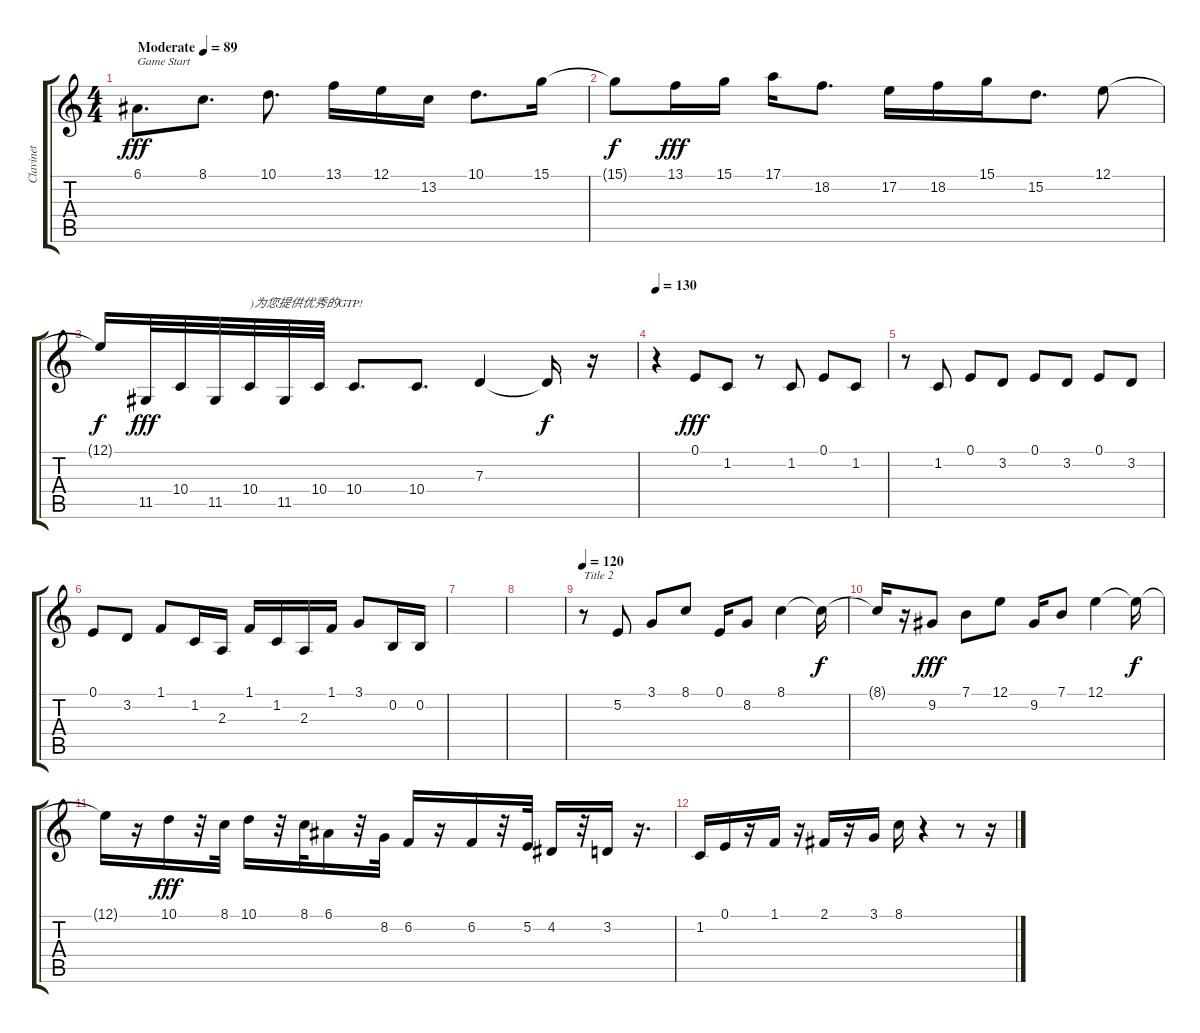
\track ("Clavinet" "Clavinet") {instrument clavinet}
\staff {score tabs}
\tuning (E4 B3 G3 D3 A2 E2) {hide}
\ts (4 4)
\tempo (89 "Moderate")
\clef g2
\ks c
6.1.8{d txt "Game Start" dy fff instrument clavinet} 8.1.8{d} 10.1.8{d} 13.1.16 12.1.16 13.2.16 10.1.8{d} 15.1.16 |
15.1{t}.8{dy f} 13.1.16{dy fff} 15.1.16 17.1.16 18.2.8{d} 17.2.16 18.2.16 15.1.16 15.2.8{d} 12.1.8 |
12.1{t}.16{dy f} 11.5.32{dy fff} 10.4.32 11.5.32 10.4.32{txt ")为您提供优秀的GTP!"} 11.5.32 10.4.32 10.4.8{d} 10.4.8{d} 7.3.4 7.3{t}.16{dy f} r.16 |
\tempo 130
r.4 0.1.8{dy fff} 1.2.8 r.8 1.2.8 0.1.8 1.2.8 |
r.8 1.2.8 0.1.8 3.2.8 0.1.8 3.2.8 0.1.8 3.2.8 |
0.1.8 3.2.8 1.1.8 1.2.16 2.3.16 1.1.16 1.2.16 2.3.16 1.1.16 3.1.8 0.2.16 0.2.16 |
|
|
\tempo 120
r.8{txt "Title 2"} 5.2.8 3.1.8 8.1.8 0.1.16 8.2.8 8.1.4 8.1{t}.16{dy f} |
8.1{t}.16 r.16 9.2.8{dy fff} 7.1.8 12.1.8 9.2.16 7.1.8 12.1.4 12.1{t}.16{dy f} |
12.1{t}.16 r.16 10.1.16{dy fff} r.32 8.1.32 10.1.16 r.32 8.1.32 6.1.16 r.32 8.2.32 6.2.16 r.16 6.2.16 r.32 5.2.32 4.2.16 r.32 3.2.16 r.16{d} |
1.2.16 0.1.16 r.16 1.1.16 r.16 2.1.16 r.16 3.1.16 8.1.16 r.4 r.8 r.16
